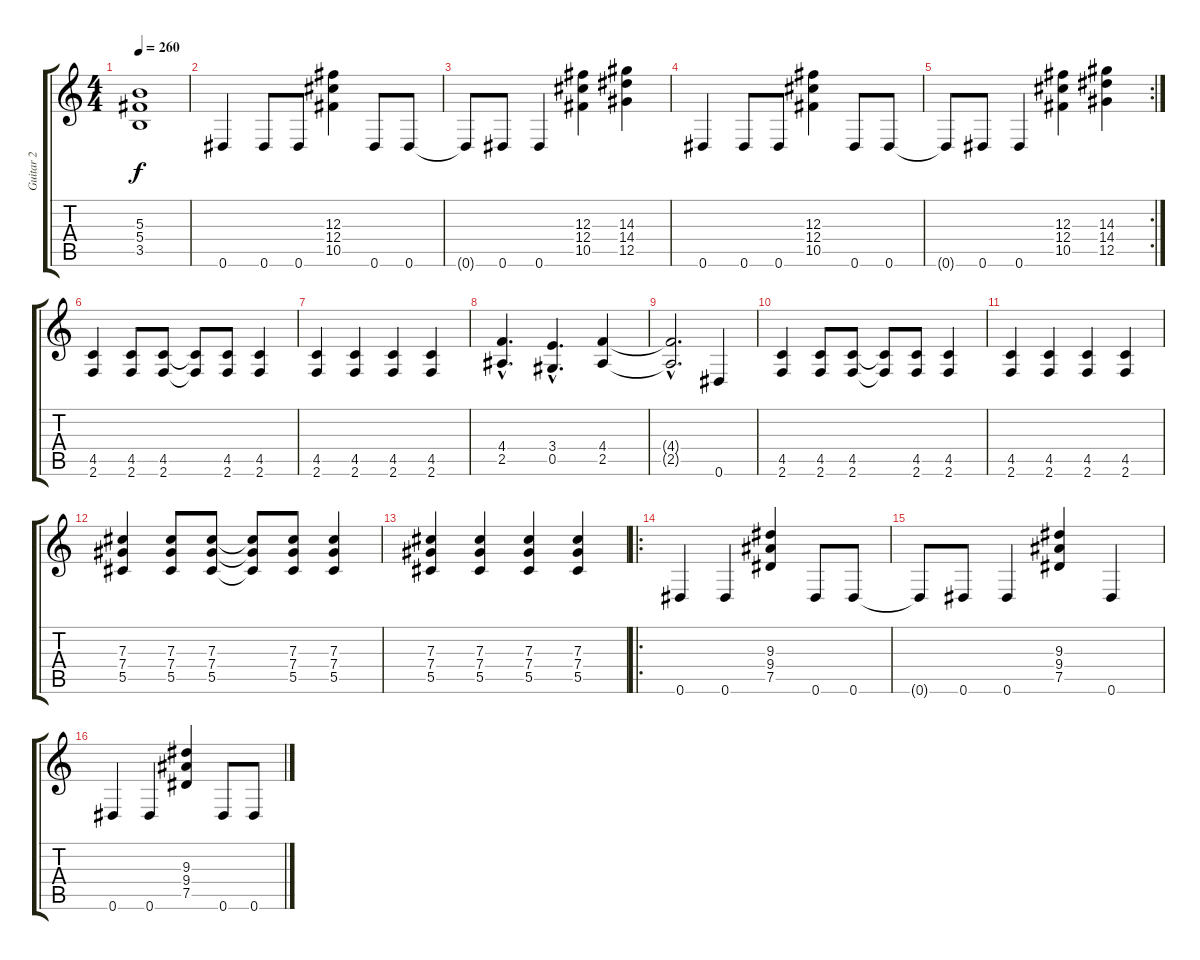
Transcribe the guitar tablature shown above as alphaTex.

\track ("Guitar 2" "Guitar 2") {instrument distortionguitar}
\staff {score tabs}
\tuning (Eb4 Bb3 Gb3 Db3 Ab2 Eb2) {hide}
\ts (4 4)
\tempo 260
\clef g2
\ks c
(5.3{t} 5.4{t} 3.5{t}).1{dy f} |
0.6.4 0.6.8 0.6.8 (12.3 12.4 10.5).4 0.6.8 0.6.8 |
0.6{t}.8 0.6.8 0.6.4 (12.3 12.4 10.5).4 (14.3 14.4 12.5).4 |
0.6.4 0.6.8 0.6.8 (12.3 12.4 10.5).4 0.6.8 0.6.8 |
\rc 2
0.6{t}.8 0.6.8 0.6.4 (12.3 12.4 10.5).4 (14.3 14.4 12.5).4 |
(4.5 2.6).4 (4.5 2.6).8 (4.5 2.6).8 (4.5{t} 2.6{t}).8 (4.5 2.6).8 (4.5 2.6).4 |
(4.5 2.6).4 (4.5 2.6).4 (4.5 2.6).4 (4.5 2.6).4 |
(4.4{hac} 2.5{hac}).4{d} (3.4{hac} 0.5{hac}).4{d} (4.4 2.5).4 |
(4.4{hac t} 2.5{hac t}).2{d} 0.6.4 |
(4.5 2.6).4 (4.5 2.6).8 (4.5 2.6).8 (4.5{t} 2.6{t}).8 (4.5 2.6).8 (4.5 2.6).4 |
(4.5 2.6).4 (4.5 2.6).4 (4.5 2.6).4 (4.5 2.6).4 |
(7.3 7.4 5.5).4 (7.3 7.4 5.5).8 (7.3 7.4 5.5).8 (7.3{t} 7.4{t} 5.5{t}).8 (7.3 7.4 5.5).8 (7.3 7.4 5.5).4 |
(7.3 7.4 5.5).4 (7.3 7.4 5.5).4 (7.3 7.4 5.5).4 (7.3 7.4 5.5).4 |
\ro
0.6.4 0.6.4 (9.3 9.4 7.5).4 0.6.8 0.6.8 |
0.6{t}.8 0.6.8 0.6.4 (9.3 9.4 7.5).4 0.6.4 |
0.6.4 0.6.4 (9.3 9.4 7.5).4 0.6.8 0.6.8
